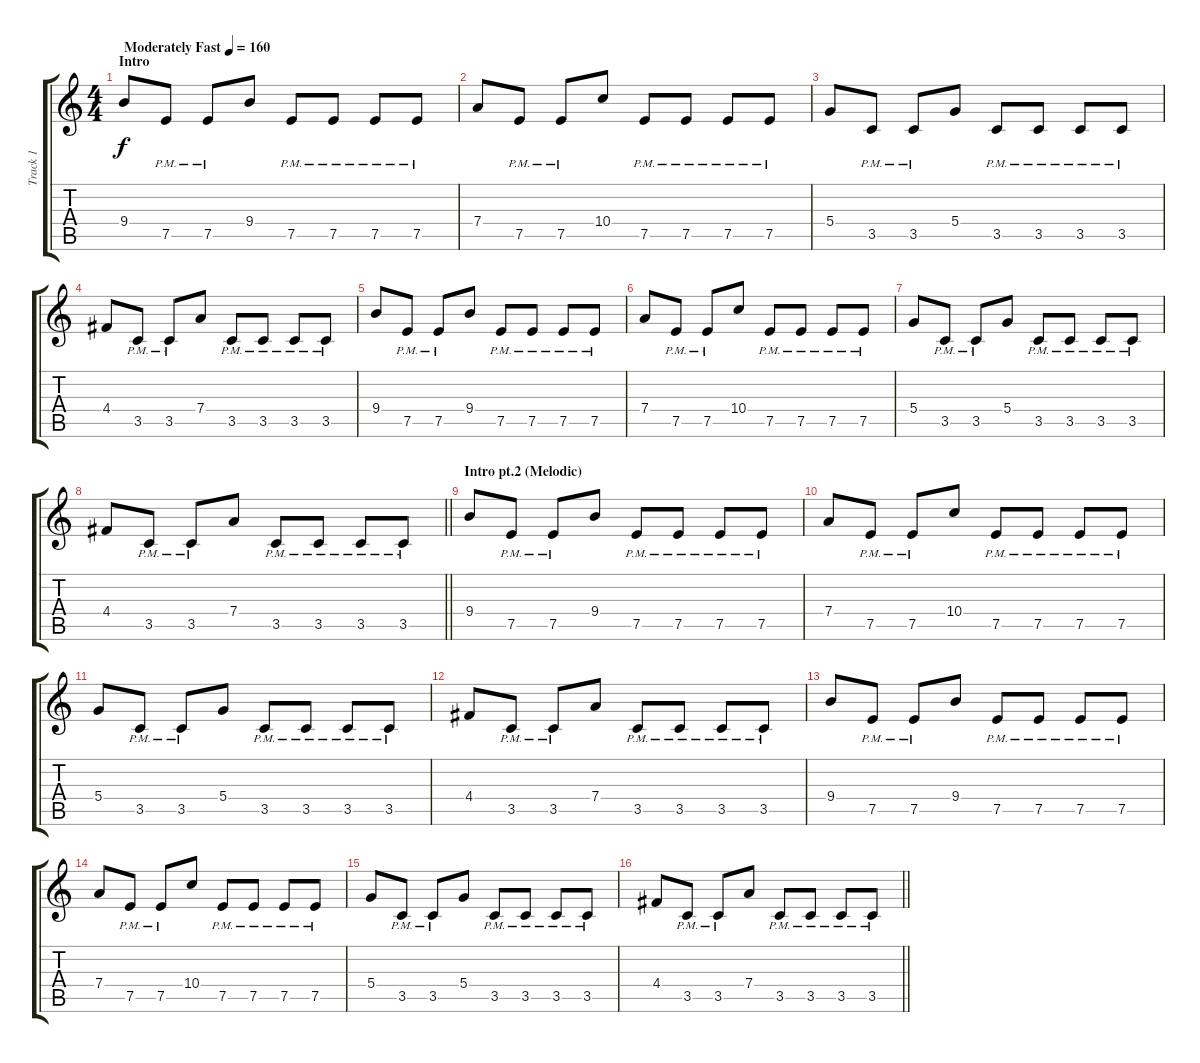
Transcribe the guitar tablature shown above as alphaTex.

\track ("Track 1" "Track 1") {instrument overdrivenguitar}
\staff {score tabs}
\tuning (E4 B3 G3 D3 A2 E2) {hide}
\ts (4 4)
\section ("" "Intro")
\tempo (160 "Moderately Fast")
\clef g2
\ks c
9.4.8{dy f instrument overdrivenguitar} 7.5{pm}.8 7.5{pm}.8 9.4.8 7.5{pm}.8 7.5{pm}.8 7.5{pm}.8 7.5{pm}.8 |
7.4.8 7.5{pm}.8 7.5{pm}.8 10.4.8 7.5{pm}.8 7.5{pm}.8 7.5{pm}.8 7.5{pm}.8 |
5.4.8 3.5{pm}.8 3.5{pm}.8 5.4.8 3.5{pm}.8 3.5{pm}.8 3.5{pm}.8 3.5{pm}.8 |
4.4.8 3.5{pm}.8 3.5{pm}.8 7.4.8 3.5{pm}.8 3.5{pm}.8 3.5{pm}.8 3.5{pm}.8 |
9.4.8 7.5{pm}.8 7.5{pm}.8 9.4.8 7.5{pm}.8 7.5{pm}.8 7.5{pm}.8 7.5{pm}.8 |
7.4.8 7.5{pm}.8 7.5{pm}.8 10.4.8 7.5{pm}.8 7.5{pm}.8 7.5{pm}.8 7.5{pm}.8 |
5.4.8 3.5{pm}.8 3.5{pm}.8 5.4.8 3.5{pm}.8 3.5{pm}.8 3.5{pm}.8 3.5{pm}.8 |
\barLineRight lightlight
4.4.8 3.5{pm}.8 3.5{pm}.8 7.4.8 3.5{pm}.8 3.5{pm}.8 3.5{pm}.8 3.5{pm}.8 |
\section ("" "Intro pt.2 (Melodic)")
9.4.8 7.5{pm}.8 7.5{pm}.8 9.4.8 7.5{pm}.8 7.5{pm}.8 7.5{pm}.8 7.5{pm}.8 |
7.4.8 7.5{pm}.8 7.5{pm}.8 10.4.8 7.5{pm}.8 7.5{pm}.8 7.5{pm}.8 7.5{pm}.8 |
5.4.8 3.5{pm}.8 3.5{pm}.8 5.4.8 3.5{pm}.8 3.5{pm}.8 3.5{pm}.8 3.5{pm}.8 |
4.4.8 3.5{pm}.8 3.5{pm}.8 7.4.8 3.5{pm}.8 3.5{pm}.8 3.5{pm}.8 3.5{pm}.8 |
9.4.8 7.5{pm}.8 7.5{pm}.8 9.4.8 7.5{pm}.8 7.5{pm}.8 7.5{pm}.8 7.5{pm}.8 |
7.4.8 7.5{pm}.8 7.5{pm}.8 10.4.8 7.5{pm}.8 7.5{pm}.8 7.5{pm}.8 7.5{pm}.8 |
5.4.8 3.5{pm}.8 3.5{pm}.8 5.4.8 3.5{pm}.8 3.5{pm}.8 3.5{pm}.8 3.5{pm}.8 |
\barLineRight lightlight
4.4.8 3.5{pm}.8 3.5{pm}.8 7.4.8 3.5{pm}.8 3.5{pm}.8 3.5{pm}.8 3.5{pm}.8
